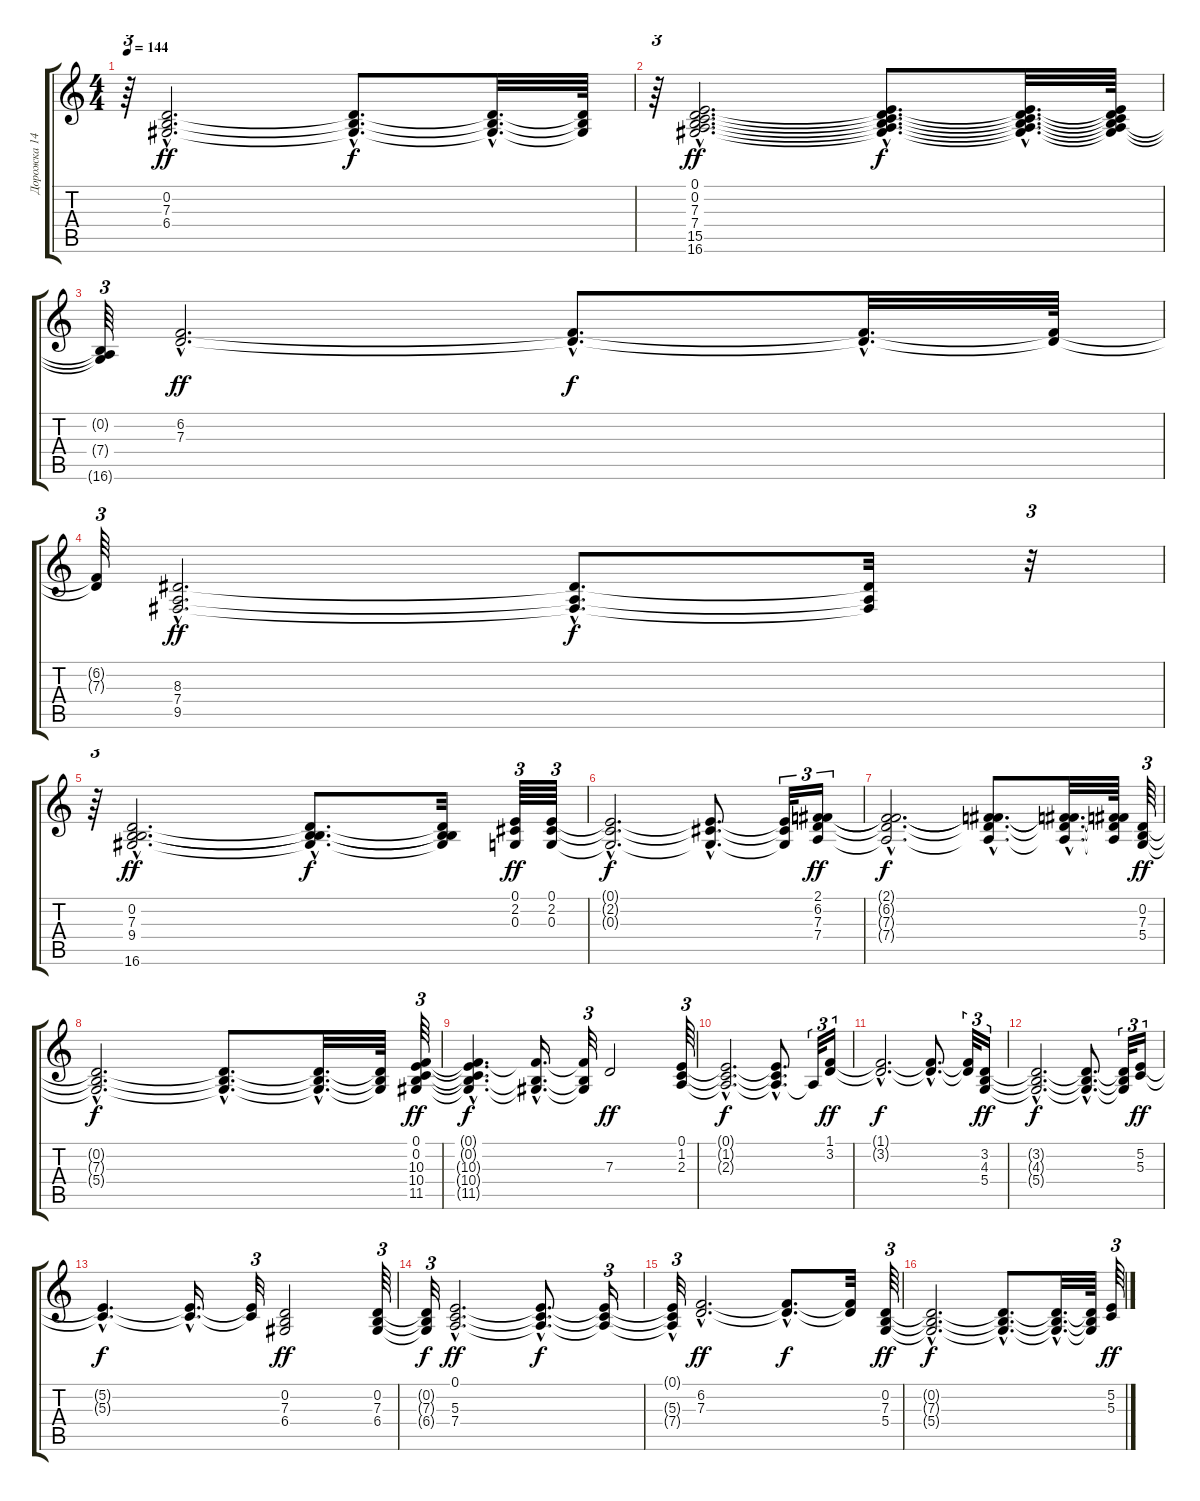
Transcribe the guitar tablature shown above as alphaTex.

\track ("Дорожка 14" "Дорожка 14") {instrument synthstrings2}
\staff {score tabs}
\tuning (E4 B3 G3 D3 A2 E2) {hide}
\ts (4 4)
\tempo 144
\clef g2
\ks c
r.64{tu (3 2) dy f} (0.2{hac} 7.3{hac} 6.4{hac}).2{d dy ff} (0.2{hac t} 7.3{hac t} 6.4{hac t}).8{d dy f} (0.2{hac t} 7.3{hac t} 6.4{hac t}).32{d} (0.2{t} 7.3{t} 6.4{t}).64 |
r.64{tu (3 2)} (0.1{hac} 0.2{hac} 7.3{hac} 7.4{hac} 15.5{hac} 16.6{hac}).2{d dy ff} (0.1{hac t} 0.2{hac t} 7.3{hac t} 7.4{hac t} 15.5{hac t} 16.6{hac t}).8{d dy f} (0.1{hac t} 0.2{hac t} 7.3{hac t} 7.4{hac t} 15.5{hac t} 16.6{hac t}).32{d} (0.1{t} 0.2{t} 7.3{t} 7.4{t} 15.5{t} 16.6{t}).64 |
(0.2{t} 7.4{t} 16.6{t}).64{tu (3 2)} (6.2{hac} 7.3{hac}).2{d dy ff} (6.2{hac t} 7.3{hac t}).8{d dy f} (6.2{hac t} 7.3{hac t}).32{d} (6.2{t} 7.3{t}).64 |
(6.2{t} 7.3{t}).64{tu (3 2)} (8.3{hac} 7.4{hac} 9.5{hac}).2{d dy ff} (8.3{hac t} 7.4{hac t} 9.5{hac t}).8{d dy f} (8.3{t} 7.4{t} 9.5{t}).32 r.32{tu (3 2)} |
r.64{tu (3 2)} (0.2{hac} 7.3{hac} 9.4{hac} 16.6{hac}).2{d dy ff} (0.2{hac t} 7.3{hac t} 9.4{hac t} 16.6{hac t}).8{d dy f} (0.2{t} 7.3{t} 9.4{t} 16.6{t}).32 (0.1 2.2 0.3).64{tu (3 2) dy ff} (0.1 2.2 0.3).64{tu (3 2)} |
(0.1{hac t} 2.2{hac t} 0.3{hac t}).2{d dy f} (0.1{hac t} 2.2{hac t} 0.3{hac t}).8{d} (0.1{t} 2.2{t} 0.3{t}).32{tu (3 2)} (2.1 6.2 7.3 7.4).16{tu (3 2) dy ff} |
(2.1{hac t} 6.2{hac t} 7.3{hac t} 7.4{hac t}).2{d dy f} (2.1{hac t} 6.2{hac t} 7.3{hac t} 7.4{hac t}).8{d} (2.1{hac t} 6.2{hac t} 7.3{hac t} 7.4{hac t}).32{d} (2.1{t} 6.2{t} 7.3{t} 7.4{t}).64 (0.2 7.3 5.4).64{tu (3 2) dy ff} |
(0.2{hac t} 7.3{hac t} 5.4{hac t}).2{d dy f} (0.2{hac t} 7.3{hac t} 5.4{hac t}).8{d} (0.2{hac t} 7.3{hac t} 5.4{hac t}).32{d} (0.2{t} 7.3{t} 5.4{t}).64 (0.1 0.2 10.3 10.4 11.5).64{tu (3 2) dy ff} |
(0.1{t} 0.2{hac t} 10.3{hac t} 10.4{t} 11.5{hac t}).4{d dy f} (0.2{hac t} 10.3{hac t} 11.5{hac t}).16{d} (0.2{t} 10.3{t} 11.5{t}).32{tu (3 2)} 7.3.2{dy ff} (0.1 1.2 2.3).64{tu (3 2)} |
(0.1{hac t} 1.2{hac t} 2.3{hac t}).2{d dy f} (0.1{t} 1.2{t} 2.3{hac t}).8{d} 2.3{t}.32{tu (3 2)} (1.1 3.2).16{tu (3 2) dy ff} |
(1.1{hac t} 3.2{hac t}).2{d dy f} (1.1{hac t} 3.2{hac t}).8{d} (1.1{t} 3.2{t}).32{tu (3 2)} (3.2 4.3 5.4).16{tu (3 2) dy ff} |
(3.2{hac t} 4.3{hac t} 5.4{hac t}).2{d dy f} (3.2{hac t} 4.3{hac t} 5.4{hac t}).8{d} (3.2{t} 4.3{t} 5.4{t}).32{tu (3 2)} (5.2 5.3).16{tu (3 2) dy ff} |
(5.2{hac t} 5.3{hac t}).4{d dy f} (5.2{hac t} 5.3{hac t}).16{d} (5.2{t} 5.3{t}).32{tu (3 2)} (0.2 7.3 6.4).2{dy ff} (0.2 7.3 6.4).64{tu (3 2)} |
(0.2{t} 7.3{t} 6.4{t}).32{tu (3 2) dy f} (0.1{hac} 5.3{hac} 7.4{hac}).2{d dy ff} (0.1{hac t} 5.3{hac t} 7.4{hac t}).8{d dy f} (0.1{t} 5.3{t} 7.4{t}).16{tu (3 2)} |
(0.1{t} 5.3{t} 7.4{hac t}).32{tu (3 2)} (6.2{hac} 7.3{hac}).2{d dy ff} (6.2{hac t} 7.3{hac t}).8{d dy f} (6.2{t} 7.3{t}).32 (0.2 7.3 5.4).64{tu (3 2) dy ff} |
(0.2{hac t} 7.3{hac t} 5.4{hac t}).2{d dy f} (0.2{hac t} 7.3{hac t} 5.4{hac t}).8{d} (0.2{hac t} 7.3{hac t} 5.4{hac t}).32{d} (0.2{t} 7.3{t} 5.4{t}).64 (5.2 5.3).64{tu (3 2) dy ff}
